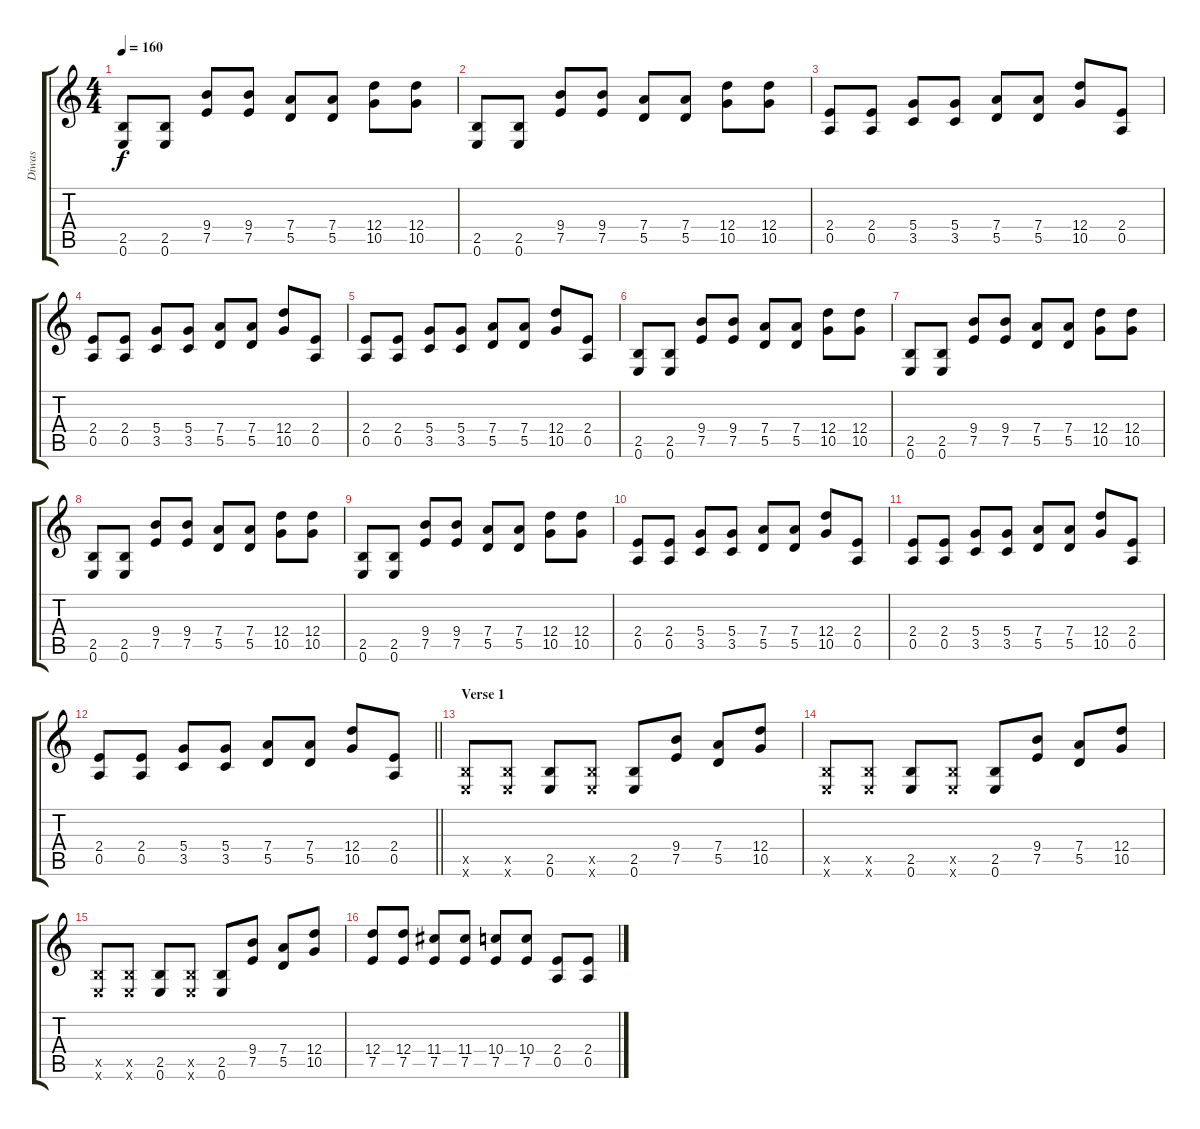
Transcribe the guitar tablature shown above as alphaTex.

\track ("Diwas" "Diwas") {instrument distortionguitar}
\staff {score tabs}
\tuning (E4 B3 G3 D3 A2 E2) {hide}
\ts (4 4)
\tempo 160
\clef g2
\ks c
(2.5 0.6).8{dy f} (2.5 0.6).8 (9.4 7.5).8 (9.4 7.5).8 (7.4 5.5).8 (7.4 5.5).8 (12.4 10.5).8 (12.4 10.5).8 |
(2.5 0.6).8 (2.5 0.6).8 (9.4 7.5).8 (9.4 7.5).8 (7.4 5.5).8 (7.4 5.5).8 (12.4 10.5).8 (12.4 10.5).8 |
(2.4 0.5).8 (2.4 0.5).8 (5.4 3.5).8 (5.4 3.5).8 (7.4 5.5).8 (7.4 5.5).8 (12.4 10.5).8 (2.4 0.5).8 |
(2.4 0.5).8 (2.4 0.5).8 (5.4 3.5).8 (5.4 3.5).8 (7.4 5.5).8 (7.4 5.5).8 (12.4 10.5).8 (2.4 0.5).8 |
(2.4 0.5).8 (2.4 0.5).8 (5.4 3.5).8 (5.4 3.5).8 (7.4 5.5).8 (7.4 5.5).8 (12.4 10.5).8 (2.4 0.5).8 |
(2.5 0.6).8 (2.5 0.6).8 (9.4 7.5).8 (9.4 7.5).8 (7.4 5.5).8 (7.4 5.5).8 (12.4 10.5).8 (12.4 10.5).8 |
(2.5 0.6).8 (2.5 0.6).8 (9.4 7.5).8 (9.4 7.5).8 (7.4 5.5).8 (7.4 5.5).8 (12.4 10.5).8 (12.4 10.5).8 |
(2.5 0.6).8 (2.5 0.6).8 (9.4 7.5).8 (9.4 7.5).8 (7.4 5.5).8 (7.4 5.5).8 (12.4 10.5).8 (12.4 10.5).8 |
(2.5 0.6).8 (2.5 0.6).8 (9.4 7.5).8 (9.4 7.5).8 (7.4 5.5).8 (7.4 5.5).8 (12.4 10.5).8 (12.4 10.5).8 |
(2.4 0.5).8 (2.4 0.5).8 (5.4 3.5).8 (5.4 3.5).8 (7.4 5.5).8 (7.4 5.5).8 (12.4 10.5).8 (2.4 0.5).8 |
(2.4 0.5).8 (2.4 0.5).8 (5.4 3.5).8 (5.4 3.5).8 (7.4 5.5).8 (7.4 5.5).8 (12.4 10.5).8 (2.4 0.5).8 |
\barLineRight lightlight
(2.4 0.5).8 (2.4 0.5).8 (5.4 3.5).8 (5.4 3.5).8 (7.4 5.5).8 (7.4 5.5).8 (12.4 10.5).8 (2.4 0.5).8 |
\section ("" "Verse 1")
(2.5{x} 0.6{x}).8 (2.5{x} 0.6{x}).8 (2.5 0.6).8 (2.5{x} 0.6{x}).8 (2.5 0.6).8 (9.4 7.5).8 (7.4 5.5).8 (12.4 10.5).8 |
(2.5{x} 0.6{x}).8 (2.5{x} 0.6{x}).8 (2.5 0.6).8 (2.5{x} 0.6{x}).8 (2.5 0.6).8 (9.4 7.5).8 (7.4 5.5).8 (12.4 10.5).8 |
(2.5{x} 0.6{x}).8 (2.5{x} 0.6{x}).8 (2.5 0.6).8 (2.5{x} 0.6{x}).8 (2.5 0.6).8 (9.4 7.5).8 (7.4 5.5).8 (12.4 10.5).8 |
(12.4 7.5).8 (12.4 7.5).8 (11.4 7.5).8 (11.4 7.5).8 (10.4 7.5).8 (10.4 7.5).8 (2.4 0.5).8 (2.4 0.5).8
